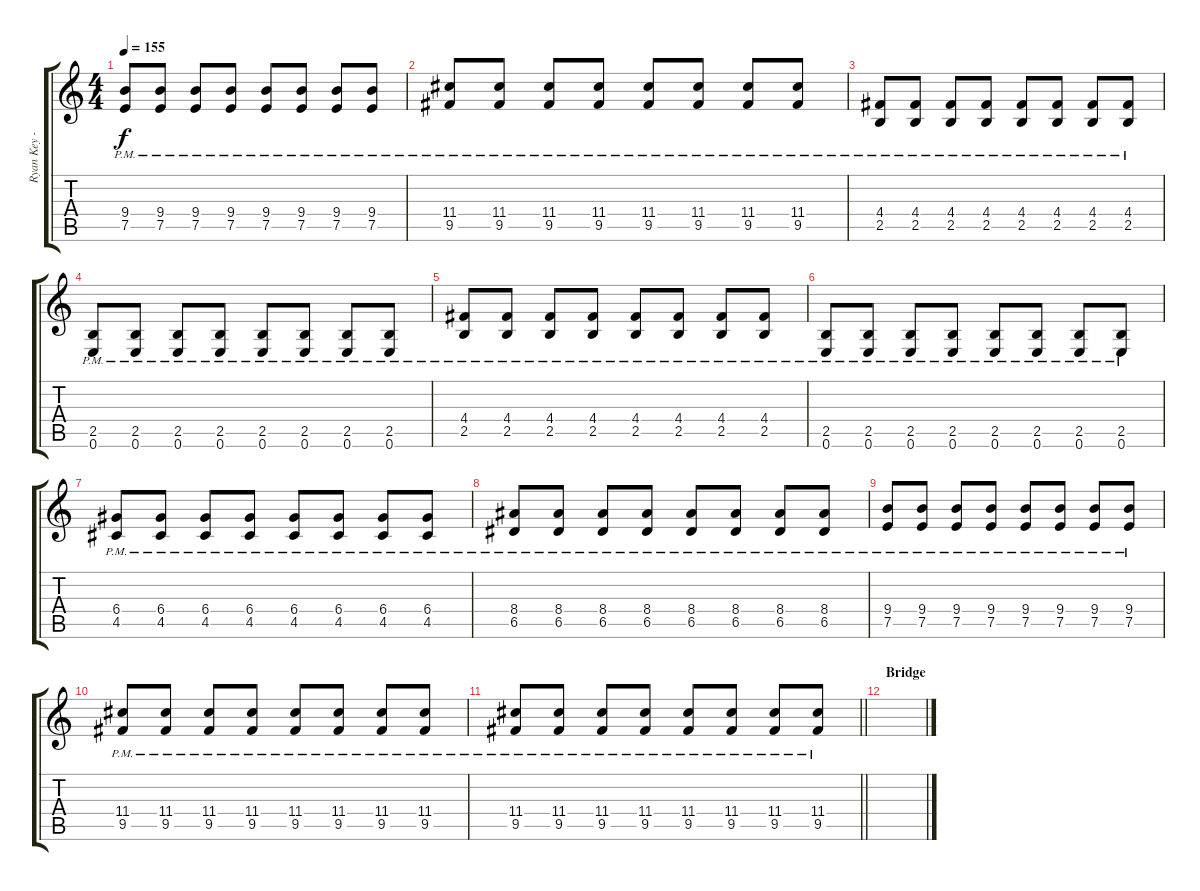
\track ("Ryan Key - Rythm Guitar" "Ryan Key -") {instrument acousticguitarnylon}
\staff {score tabs}
\tuning (E4 B3 G3 D3 A2 E2) {hide}
\ts (4 4)
\tempo 155
\clef g2
\ks c
(9.4{pm} 7.5{pm}).8{dy f} (9.4{pm} 7.5{pm}).8 (9.4{pm} 7.5{pm}).8 (9.4{pm} 7.5{pm}).8 (9.4{pm} 7.5{pm}).8 (9.4{pm} 7.5{pm}).8 (9.4{pm} 7.5{pm}).8 (9.4{pm} 7.5{pm}).8 |
(11.4{pm} 9.5{pm}).8 (11.4{pm} 9.5{pm}).8 (11.4{pm} 9.5{pm}).8 (11.4{pm} 9.5{pm}).8 (11.4{pm} 9.5{pm}).8 (11.4{pm} 9.5{pm}).8 (11.4{pm} 9.5{pm}).8 (11.4{pm} 9.5{pm}).8 |
(4.4{pm} 2.5{pm}).8 (4.4{pm} 2.5{pm}).8 (4.4{pm} 2.5{pm}).8 (4.4{pm} 2.5{pm}).8 (4.4{pm} 2.5{pm}).8 (4.4{pm} 2.5{pm}).8 (4.4{pm} 2.5{pm}).8 (4.4{pm} 2.5{pm}).8 |
(2.5{pm} 0.6{pm}).8 (2.5{pm} 0.6{pm}).8 (2.5{pm} 0.6{pm}).8 (2.5{pm} 0.6{pm}).8 (2.5{pm} 0.6{pm}).8 (2.5{pm} 0.6{pm}).8 (2.5{pm} 0.6{pm}).8 (2.5{pm} 0.6{pm}).8 |
(4.4{pm} 2.5{pm}).8 (4.4{pm} 2.5{pm}).8 (4.4{pm} 2.5{pm}).8 (4.4{pm} 2.5{pm}).8 (4.4{pm} 2.5{pm}).8 (4.4{pm} 2.5{pm}).8 (4.4{pm} 2.5{pm}).8 (4.4{pm} 2.5{pm}).8 |
(2.5{pm} 0.6{pm}).8 (2.5{pm} 0.6{pm}).8 (2.5{pm} 0.6{pm}).8 (2.5{pm} 0.6{pm}).8 (2.5{pm} 0.6{pm}).8 (2.5{pm} 0.6{pm}).8 (2.5{pm} 0.6{pm}).8 (2.5{pm} 0.6{pm}).8 |
(6.4{pm} 4.5{pm}).8 (6.4{pm} 4.5{pm}).8 (6.4{pm} 4.5{pm}).8 (6.4{pm} 4.5{pm}).8 (6.4{pm} 4.5{pm}).8 (6.4{pm} 4.5{pm}).8 (6.4{pm} 4.5{pm}).8 (6.4{pm} 4.5{pm}).8 |
(8.4{pm} 6.5{pm}).8 (8.4{pm} 6.5{pm}).8 (8.4{pm} 6.5{pm}).8 (8.4{pm} 6.5{pm}).8 (8.4{pm} 6.5{pm}).8 (8.4{pm} 6.5{pm}).8 (8.4{pm} 6.5{pm}).8 (8.4{pm} 6.5{pm}).8 |
(9.4{pm} 7.5{pm}).8 (9.4{pm} 7.5{pm}).8 (9.4{pm} 7.5{pm}).8 (9.4{pm} 7.5{pm}).8 (9.4{pm} 7.5{pm}).8 (9.4{pm} 7.5{pm}).8 (9.4{pm} 7.5{pm}).8 (9.4{pm} 7.5{pm}).8 |
(11.4{pm} 9.5{pm}).8 (11.4{pm} 9.5{pm}).8 (11.4{pm} 9.5{pm}).8 (11.4{pm} 9.5{pm}).8 (11.4{pm} 9.5{pm}).8 (11.4{pm} 9.5{pm}).8 (11.4{pm} 9.5{pm}).8 (11.4{pm} 9.5{pm}).8 |
\barLineRight lightlight
(11.4{pm} 9.5{pm}).8 (11.4{pm} 9.5{pm}).8 (11.4{pm} 9.5{pm}).8 (11.4{pm} 9.5{pm}).8 (11.4{pm} 9.5{pm}).8 (11.4{pm} 9.5{pm}).8 (11.4{pm} 9.5{pm}).8 (11.4{pm} 9.5{pm}).8 |
\section ("" "Bridge")
